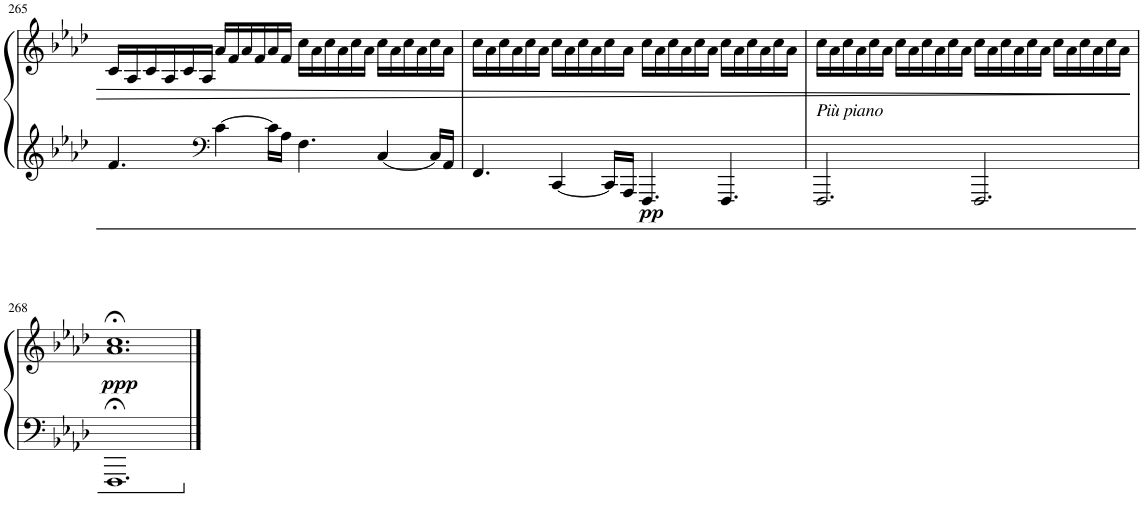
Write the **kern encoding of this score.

**kern	**kern	**dynam
*part1	*part1	*part1
*staff2	*staff1	*staff1/2
*I"Piano	*	*
*I'Pno.	*	*
!!LO:PB:g=z
*clefG2	*clefG2	*
*k[b-e-a-d-]	*k[b-e-a-d-]	*
*M12/8	*M12/8	*
=265	=265	=265
4.f/	16c/LL	.
.	16A-/	.
.	16c/	.
.	16A-/	.
.	16c/	.
.	16A-/JJ	.
*clefF4	*	*
[4c\	16a-/LL	.
.	16f/	.
.	16a-/	.
.	16f/	.
16c\LL]	16a-/	.
16A-\JJ	16f/JJ	.
4.F\	16cc\LL	.
.	16a-\	.
.	16cc\	.
.	16a-\	.
.	16cc\	.
.	16a-\JJ	.
[4C/	16cc\LL	.
.	16a-\	.
.	16cc\	.
.	16a-\	.
16C/LL]	16cc\	.
16AA-/JJ	16a-\JJ	.
=266	=266	=266
4.FF/	16cc\LL	.
.	16a-\	.
.	16cc\	.
.	16a-\	.
.	16cc\	.
.	16a-\JJ	.
[4CC/	16cc\LL	.
.	16a-\	.
.	16cc\	.
.	16a-\	.
16CC/LL]	16cc\	.
16AAA-/JJ	16a-\JJ	.
!	!	!LO:DY:b=2
4.FFF/	16cc\LL	pp
.	16a-\	.
.	16cc\	.
.	16a-\	.
.	16cc\	.
.	16a-\JJ	.
4.FFF/	16cc\LL	.
.	16a-\	.
.	16cc\	.
.	16a-\	.
.	16cc\	.
.	16a-\JJ	.
=267	=267	=267
!LO:TX:a:i:t=Più piano	!	!
2.FFF/	16cc\LL	.
.	16a-\	.
.	16cc\	.
.	16a-\	.
.	16cc\	.
.	16a-\JJ	.
.	16cc\LL	.
.	16a-\	.
.	16cc\	.
.	16a-\	.
.	16cc\	.
.	16a-\JJ	.
2.FFF/	16cc\LL	.
.	16a-\	.
.	16cc\	.
.	16a-\	.
.	16cc\	.
.	16a-\JJ	.
.	16cc\LL	.
.	16a-\	.
.	16cc\	.
.	16a-\	.
.	16cc\	.
.	16a-\JJ	.
!!LO:LB:g=z
=268	=268	=268
!	!	!LO:DY:b
1.FFF;<	1.a-;< 1.cc;<	ppp
==	==	==
*-	*-	*-
